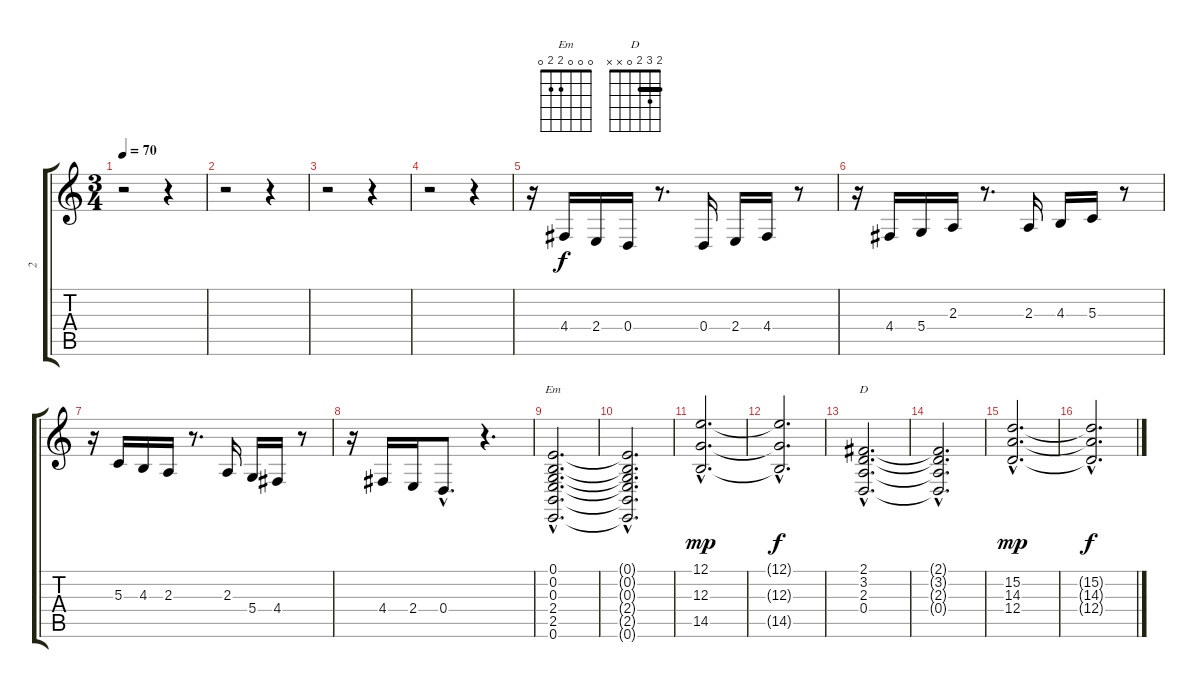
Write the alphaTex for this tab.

\track ("2" "2") {instrument pad5bowed}
\staff {score tabs}
\tuning (E4 B3 G3 D3 A2 E2) {hide}
\chord ("Em" 0 0 0 2 2 0)
\chord ("D" 2 3 2 0 x x) {barre 2}
\ts (3 4)
\tempo 70
\clef g2
\ks c
r.2{dy f} r.4 |
r.2 r.4 |
r.2 r.4 |
r.2 r.4 |
r.16 4.4.16{volume 7 balance 8 instrument vibraphone} 2.4.16 0.4.16 r.8{d} 0.4.16 2.4.16 4.4.16 r.8 |
r.16 4.4.16 5.4.16 2.3.16 r.8{d} 2.3.16 4.3.16 5.3.16 r.8 |
r.16 5.3.16 4.3.16 2.3.16 r.8{d} 2.3.16 5.4.16 4.4.16 r.8 |
r.16 4.4.16 2.4.16 0.4{hac}.8{d} r.4{d} |
(0.1{hac} 0.2{hac} 0.3{hac} 2.4{hac} 2.5{hac} 0.6{hac}).2{d ch "Em" volume 12 balance 4 instrument pad5bowed} |
(0.1{hac t} 0.2{hac t} 0.3{hac t} 2.4{hac t} 2.5{hac t} 0.6{hac t}).2{d} |
(12.1{hac} 12.3{hac} 14.5{hac}).2{d dy mp} |
(12.1{hac t} 12.3{hac t} 14.5{hac t}).2{d dy f} |
(2.1{hac} 3.2{hac} 2.3{hac} 0.4{hac}).2{d ch "D"} |
(2.1{hac t} 3.2{hac t} 2.3{hac t} 0.4{hac t}).2{d} |
(15.2{hac} 14.3{hac} 12.4{hac}).2{d dy mp} |
(15.2{hac t} 14.3{hac t} 12.4{hac t}).2{d dy f}
